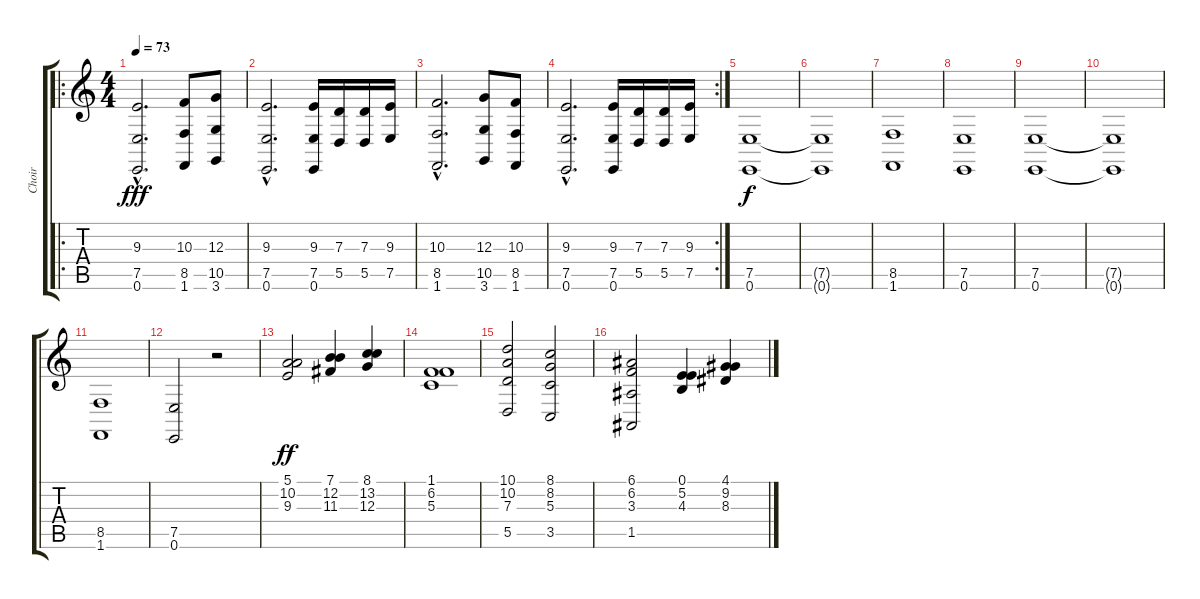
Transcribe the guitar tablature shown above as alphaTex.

\track ("Choir" "Choir") {instrument choiraahs}
\staff {score tabs}
\tuning (E4 B3 G3 D3 A2 E2) {hide}
\ro
\ts (4 4)
\tempo 73
\clef g2
\ks c
(9.3{hac} 7.5{hac} 0.6{hac}).2{d dy fff} (10.3 8.5 1.6).8 (12.3 10.5 3.6).8 |
(9.3{hac} 7.5{hac} 0.6{hac}).2{d} (9.3 7.5 0.6).16 (7.3 5.5).16 (7.3 5.5).16 (9.3 7.5).16 |
(10.3{hac} 8.5{hac} 1.6{hac}).2{d} (12.3 10.5 3.6).8 (10.3 8.5 1.6).8 |
\rc 2
(9.3{hac} 7.5{hac} 0.6{hac}).2{d} (9.3 7.5 0.6).16 (7.3 5.5).16 (7.3 5.5).16 (9.3 7.5).16 |
(7.5 0.6).1{dy f} |
(7.5{t} 0.6{t}).1 |
(8.5 1.6).1 |
(7.5 0.6).1 |
(7.5 0.6).1 |
(7.5{t} 0.6{t}).1 |
(8.5 1.6).1 |
(7.5 0.6).2 r.2 |
(5.1 10.2 9.3).2{dy ff instrument pad4choir} (7.1 12.2 11.3).4 (8.1 13.2 12.3).4 |
(1.1 6.2 5.3).1 |
(10.1 10.2 7.3 5.5).2 (8.1 8.2 5.3 3.5).2 |
(6.1 6.2 3.3 1.5).2 (0.1 5.2 4.3).4 (4.1 9.2 8.3).4
